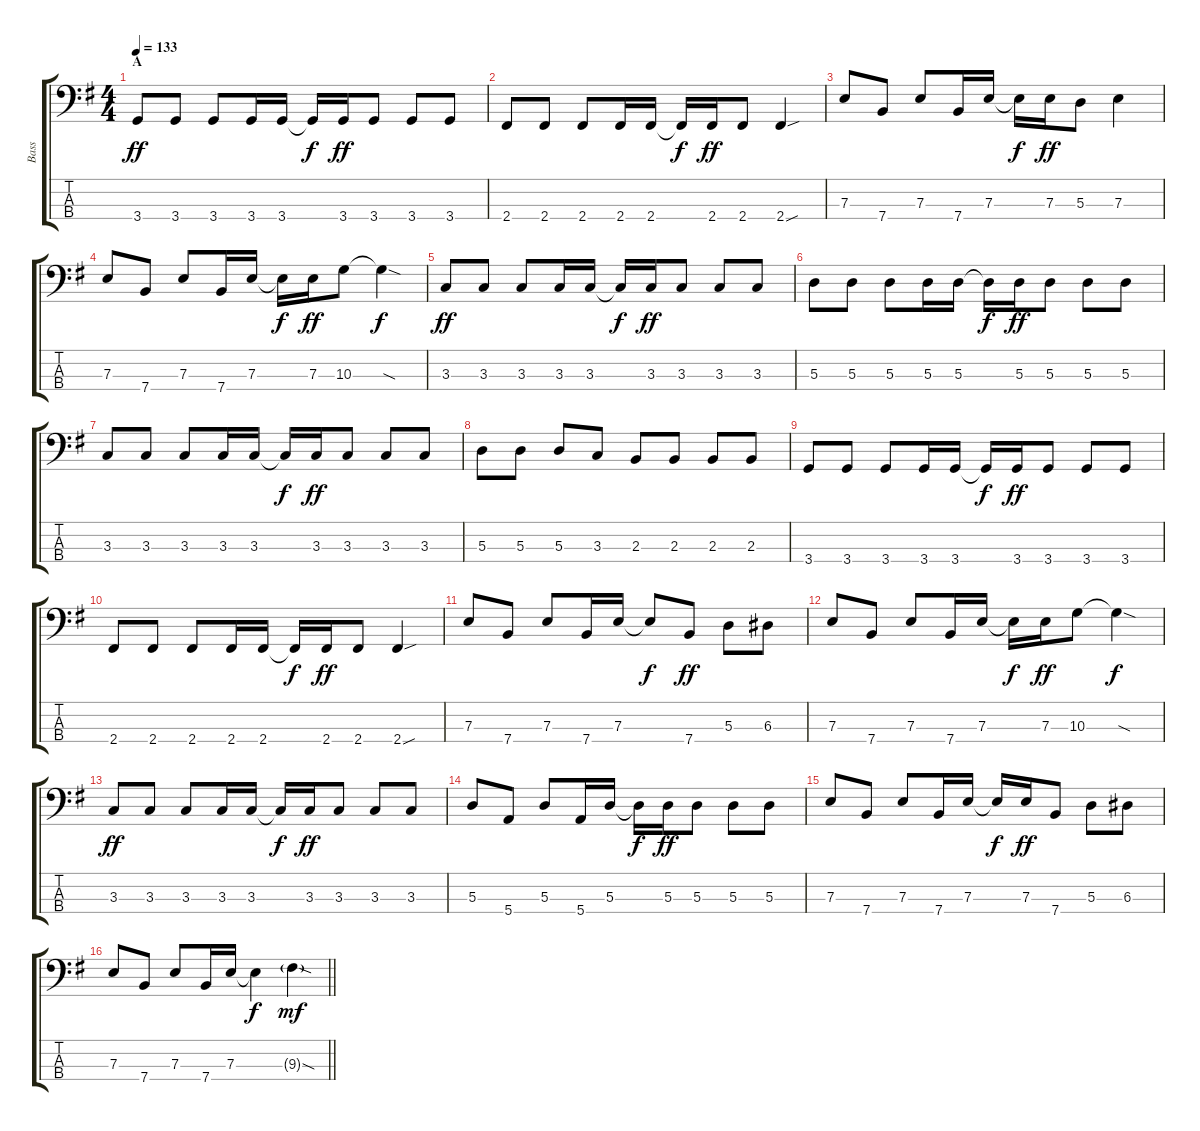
\track ("Bass" "Bass") {instrument electricbasspick}
\staff {score tabs}
\tuning (G2 D2 A1 E1) {hide}
\ts (4 4)
\section ("" "A")
\tempo 133
\clef f4
\ks g
3.4.8{dy ff} 3.4.8 3.4.8 3.4.16 3.4.16 3.4{t}.16{dy f} 3.4.16{dy ff} 3.4.8 3.4.8 3.4.8 |
2.4.8 2.4.8 2.4.8 2.4.16 2.4.16 2.4{t}.16{dy f} 2.4.16{dy ff} 2.4.8 2.4{sou}.4 |
7.3.8 7.4.8 7.3.8 7.4.16 7.3.16 7.3{t}.16{dy f} 7.3.16{dy ff} 5.3.8 7.3.4 |
7.3.8 7.4.8 7.3.8 7.4.16 7.3.16 7.3{t}.16{dy f} 7.3.16{dy ff} 10.3.8 10.3{sod t}.4{dy f} |
3.3.8{dy ff} 3.3.8 3.3.8 3.3.16 3.3.16 3.3{t}.16{dy f} 3.3.16{dy ff} 3.3.8 3.3.8 3.3.8 |
5.3.8 5.3.8 5.3.8 5.3.16 5.3.16 5.3{t}.16{dy f} 5.3.16{dy ff} 5.3.8 5.3.8 5.3.8 |
3.3.8 3.3.8 3.3.8 3.3.16 3.3.16 3.3{t}.16{dy f} 3.3.16{dy ff} 3.3.8 3.3.8 3.3.8 |
5.3.8 5.3.8 5.3.8 3.3.8 2.3.8 2.3.8 2.3.8 2.3.8 |
3.4.8 3.4.8 3.4.8 3.4.16 3.4.16 3.4{t}.16{dy f} 3.4.16{dy ff} 3.4.8 3.4.8 3.4.8 |
2.4.8 2.4.8 2.4.8 2.4.16 2.4.16 2.4{t}.16{dy f} 2.4.16{dy ff} 2.4.8 2.4{sou}.4 |
7.3.8 7.4.8 7.3.8 7.4.16 7.3.16 7.3{t}.8{dy f} 7.4.8{dy ff} 5.3.8 6.3.8 |
7.3.8 7.4.8 7.3.8 7.4.16 7.3.16 7.3{t}.16{dy f} 7.3.16{dy ff} 10.3.8 10.3{sod t}.4{dy f} |
3.3.8{dy ff} 3.3.8 3.3.8 3.3.16 3.3.16 3.3{t}.16{dy f} 3.3.16{dy ff} 3.3.8 3.3.8 3.3.8 |
5.3.8 5.4.8 5.3.8 5.4.16 5.3.16 5.3{t}.16{dy f} 5.3.16{dy ff} 5.3.8 5.3.8 5.3.8 |
7.3.8 7.4.8 7.3.8 7.4.16 7.3.16 7.3{t}.16{dy f} 7.3.16{dy ff} 7.4.8 5.3.8 6.3.8 |
\barLineRight lightlight
7.3.8 7.4.8 7.3.8 7.4.16 7.3.16 7.3{t}.4{dy f} 9.3{sod g}.4{dy mf}
